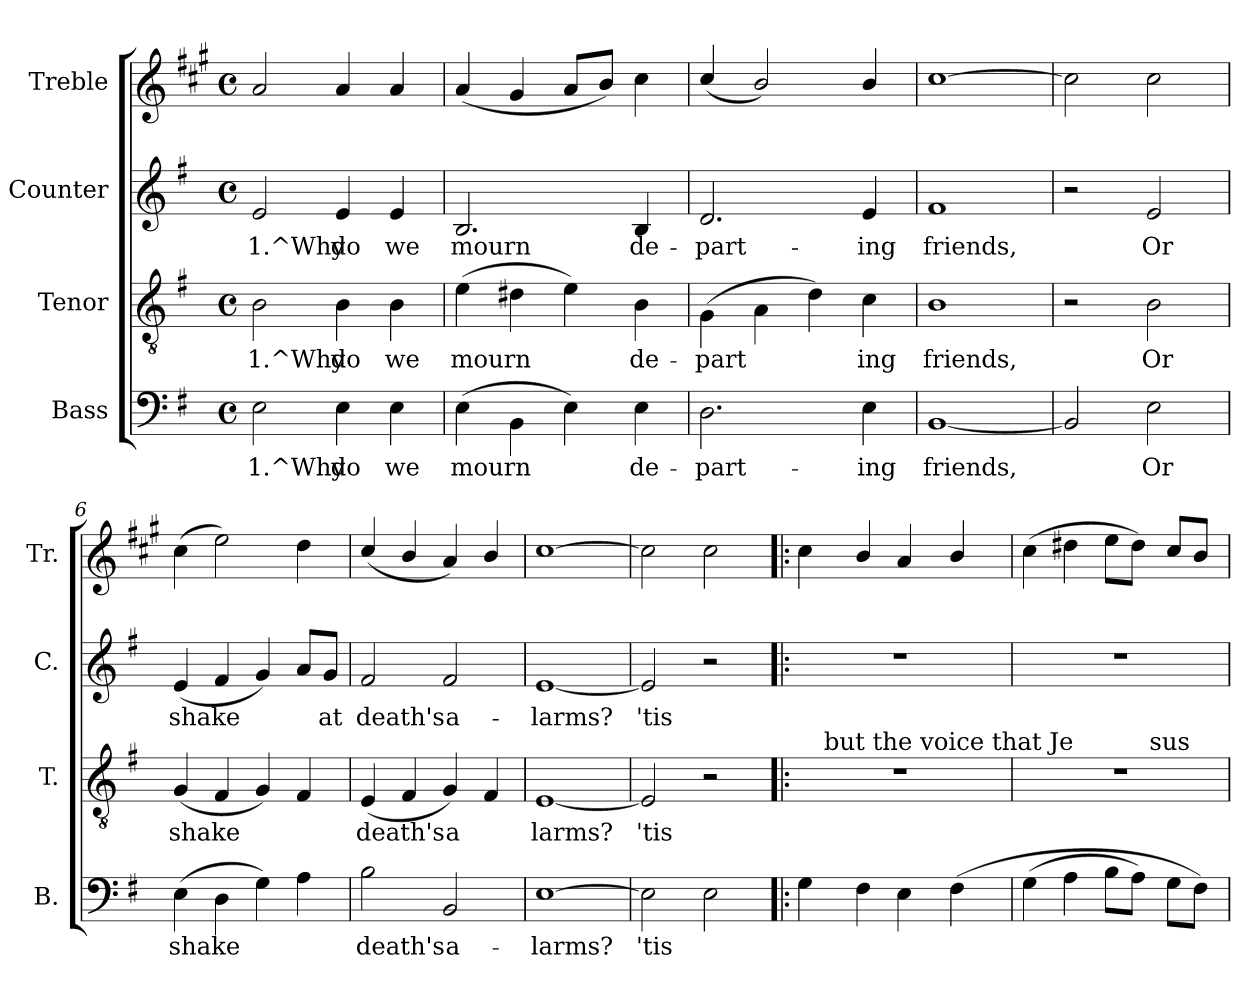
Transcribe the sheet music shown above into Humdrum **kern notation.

**kern	**text	**kern	**text	**kern	**text	**kern
*part4	*part4	*part3	*part3	*part2	*part2	*part1
*staff4	*staff4	*staff3	*staff3	*staff2	*staff2	*staff1
*I"Bass	*	*I"Tenor	*	*I"Counter	*	*I"Treble
*I'B.	*	*I'T.	*	*I'C.	*	*I'Tr.
!!LO:PB:g=z
*stria5	*	*stria5	*	*stria5	*	*stria5
*clefF4	*	*clefGv2	*	*clefG2	*	*clefG2
*	*	*	*	*	*	*ITrd1c2
*k[f#]	*	*k[f#]	*	*k[f#]	*	*k[f#]
*G:	*	*G:	*	*G:	*	*G:
*M4/4	*	*M4/4	*	*M4/4	*	*M4/4
*met(c)	*	*met(c)	*	*met(c)	*	*met(c)
=1	=1	=1	=1	=1	=1	=1
!	!LO:LY:a:rj	!	!LO:LY:a:rj	!	!LO:LY:b:rj	!
2E\	1.^Why	2B\	1.^Why	2e/	1.^Why	2g/
!	!LO:LY:a:rj	!	!LO:LY:a:rj	!	!LO:LY:b:rj	!
4E\	do	4B\	do	4e/	do	4g/
!	!LO:LY:a:rj	!	!LO:LY:a:rj	!	!LO:LY:b:rj	!
4E\	we	4B\	we	4e/	we	4g/
=2	=2	=2	=2	=2	=2	=2
!	!LO:LY:a:rj	!	!LO:LY:a:rj	!	!LO:LY:b:rj	!
(>4E\	mourn	(>4e\	mourn	2.B/	mourn	(<4g/
!	!LO:LY:a:rj	!	!LO:LY:a:rj	!	!	!
4BB\	.	4d#X\	.	.	.	4f#/
!	!LO:LY:a:rj	!	!LO:LY:a:rj	!	!	!
4E\)	.	4e\)	.	.	.	8g/L
.	.	.	.	.	.	8a/J)
!	!LO:LY:a:rj	!	!LO:LY:a:rj	!	!LO:LY:b:rj	!
4E\	de-	4B\	de-	4B/	de-	4b\
=3	=3	=3	=3	=3	=3	=3
!	!LO:LY:a:rj	!	!LO:LY:a:rj	!	!LO:LY:b:rj	!
2.D\	-part-	(>4G\	-part-	2.d/	-part-	(<4b/
!	!	!	!LO:LY:a:rj	!	!	!
.	.	4A\	--	.	.	2a/)
!	!	!	!LO:LY:a:rj	!	!	!
.	.	4d\)	--	.	.	.
!	!LO:LY:a:rj	!	!LO:LY:a:rj	!	!LO:LY:b:rj	!
4E\	-ing	4c\	-ing	4e/	-ing	4a/
=4	=4	=4	=4	=4	=4	=4
!	!LO:LY:a:rj	!	!LO:LY:a:rj	!	!LO:LY:b:rj	!
[<1BB	friends,	1B	friends,	1f#	friends,	[>1b
=5	=5	=5	=5	=5	=5	=5
!	!LO:LY:a:rj	!	!	!	!	!
2BB/]	.	2r	.	2r	.	2b>\]
!	!LO:LY:a:rj	!	!LO:LY:a:rj	!	!LO:LY:b:rj	!
2E\	Or	2B\	Or	2e/	Or	2b\
=6	=6	=6	=6	=6	=6	=6
!	!LO:LY:a:rj	!	!LO:LY:a:rj	!	!LO:LY:b:rj	!
(>4E\	shake	(<4G/	shake	(<4e/	shake	(>4b\
!	!LO:LY:a:rj	!	!LO:LY:a:rj	!	!LO:LY:b:rj	!
4D\	.	4F#/	.	4f#/	.	2dd\)
!	!LO:LY:a:rj	!	!LO:LY:a:rj	!	!LO:LY:b:rj	!
4G\)	.	4G/)	.	4g/)	.	.
!	!LO:LY:a:rj	!	!LO:LY:a:rj	!	!LO:LY:b:rj	!
4A\	.	4F#/	.	8a/L	.	4cc\
!	!	!	!	!	!LO:LY:b:rj	!
.	.	.	.	8g/J	at	.
=7	=7	=7	=7	=7	=7	=7
!	!LO:LY:a:rj	!	!LO:LY:a:rj	!	!LO:LY:b:rj	!
2B\	death's	(<4E/	death's	2f#/	death's	(<4b/
!	!	!	!LO:LY:a:rj	!	!	!
.	.	4F#/	.	.	.	4a/
!	!LO:LY:a:rj	!	!LO:LY:a:rj	!	!LO:LY:b:rj	!
2BB/	a-	4G/)	a-	2f#/	a-	4g/)
!	!	!	!LO:LY:a:rj	!	!	!
.	.	4F#/	--	.	.	4a/
=8	=8	=8	=8	=8	=8	=8
!	!LO:LY:a:rj	!	!LO:LY:a:rj	!	!LO:LY:b:rj	!
[>1E	-larms?	[<1E	-larms?	[<1e	-larms?	[>1b
=9	=9	=9	=9	=9	=9	=9
!	!LO:LY:a:rj	!	!LO:LY:a:rj	!	!LO:LY:b:rj	!
2E\]	'tis	2E/]	'tis	2e/]	'tis	2b\]
!	!LO:LY:a:rj	!	!	!	!	!
2E\	.	2r	.	2r	.	2b\
=10!|:	=10!|:	=10!|:	=10!|:	=10!|:	=10!|:	=10!|:
!	!LO:LY:a:rj	!	!	!	!	!
*	*	*^	*	*	*	*
4G\	.	1r	16ryy	.	1r	.	4b>\
.	.	.	64ryy	.	.	.	.
!	!	!	!LO:TX:a:t=but the voice that Je	!	!	!	!
.	.	.	2ryy	.	.	.	.
!	!LO:LY:a:rj	!	!	!	!	!	!
4F#\	.	.	.	.	.	.	4a/
!	!LO:LY:a:rj	!	!	!	!	!	!
4E\	.	.	.	.	.	.	4g/
.	.	.	4ryy	.	.	.	.
!	!LO:LY:a:rj	!	!	!	!	!	!
(<4F#\	.	.	.	.	.	.	4a/
.	.	.	8ryy	.	.	.	.
.	.	.	32.ryy	.	.	.	.
=11	=11	=11	=11	=11	=11	=11	=11
!	!LO:LY:a:rj	!	!	!	!	!	!
(>4G\	.	1r	2ryy	.	1r	.	(>4b\
!	!LO:LY:a:rj	!	!	!	!	!	!
4A\	.	.	.	.	.	.	4cc#X\
!	!LO:LY:a:rj	!	!	!	!	!	!
8B\L	.	.	8.ryy	.	.	.	8dd\L
!	!LO:LY:a:rj	!	!	!	!	!	!
8A\J)	.	.	.	.	.	.	8cc#\J)
!	!	!	!LO:TX:a:t=sus	!	!	!	!
.	.	.	4ryy	.	.	.	.
!	!LO:LY:a:rj	!	!	!	!	!	!
8G\L	.	.	.	.	.	.	8b/L
!	!LO:LY:a:rj	!	!	!	!	!	!
8F#\J)	.	.	.	.	.	.	8a/J
.	.	.	16ryy	.	.	.	.
*	*	*v	*v	*	*	*	*
=	=	=	=	=	=	=
*-	*-	*-	*-	*-	*-	*-
